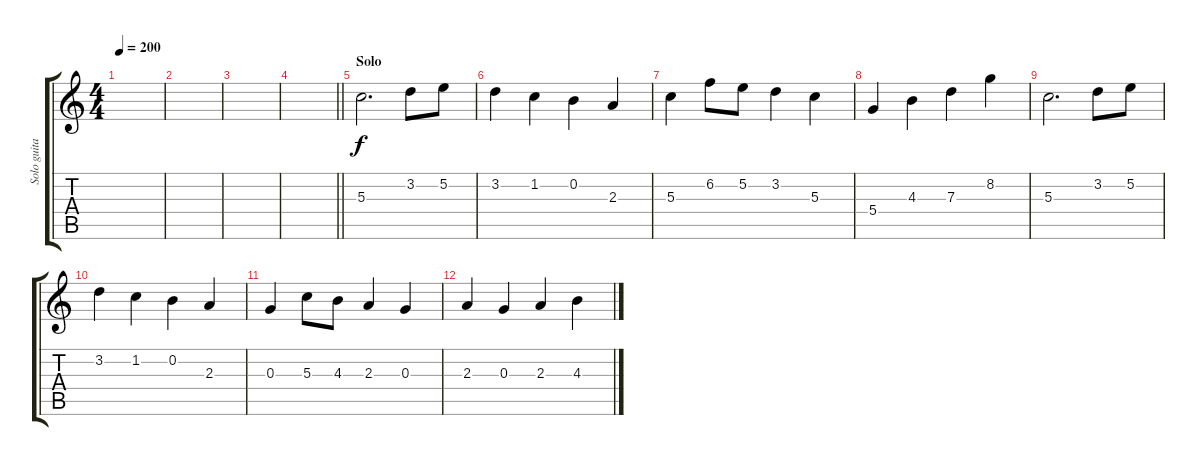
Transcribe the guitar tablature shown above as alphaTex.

\track ("Solo guitar 2" "Solo guita") {instrument overdrivenguitar}
\staff {score tabs}
\tuning (E4 B3 G3 D3 A2 E2) {hide}
\ts (4 4)
\tempo 200
\clef g2
\ks c
|
|
|
\barLineRight lightlight
|
\section ("" "Solo")
5.3.2{d} 3.2.8 5.2.8 |
3.2.4 1.2.4 0.2.4 2.3.4 |
5.3.4 6.2.8 5.2.8 3.2.4 5.3.4 |
5.4.4 4.3.4 7.3.4 8.2.4 |
5.3.2{d} 3.2.8 5.2.8 |
3.2.4 1.2.4 0.2.4 2.3.4 |
0.3.4 5.3.8 4.3.8 2.3.4 0.3.4 |
2.3.4 0.3.4 2.3.4 4.3.4
